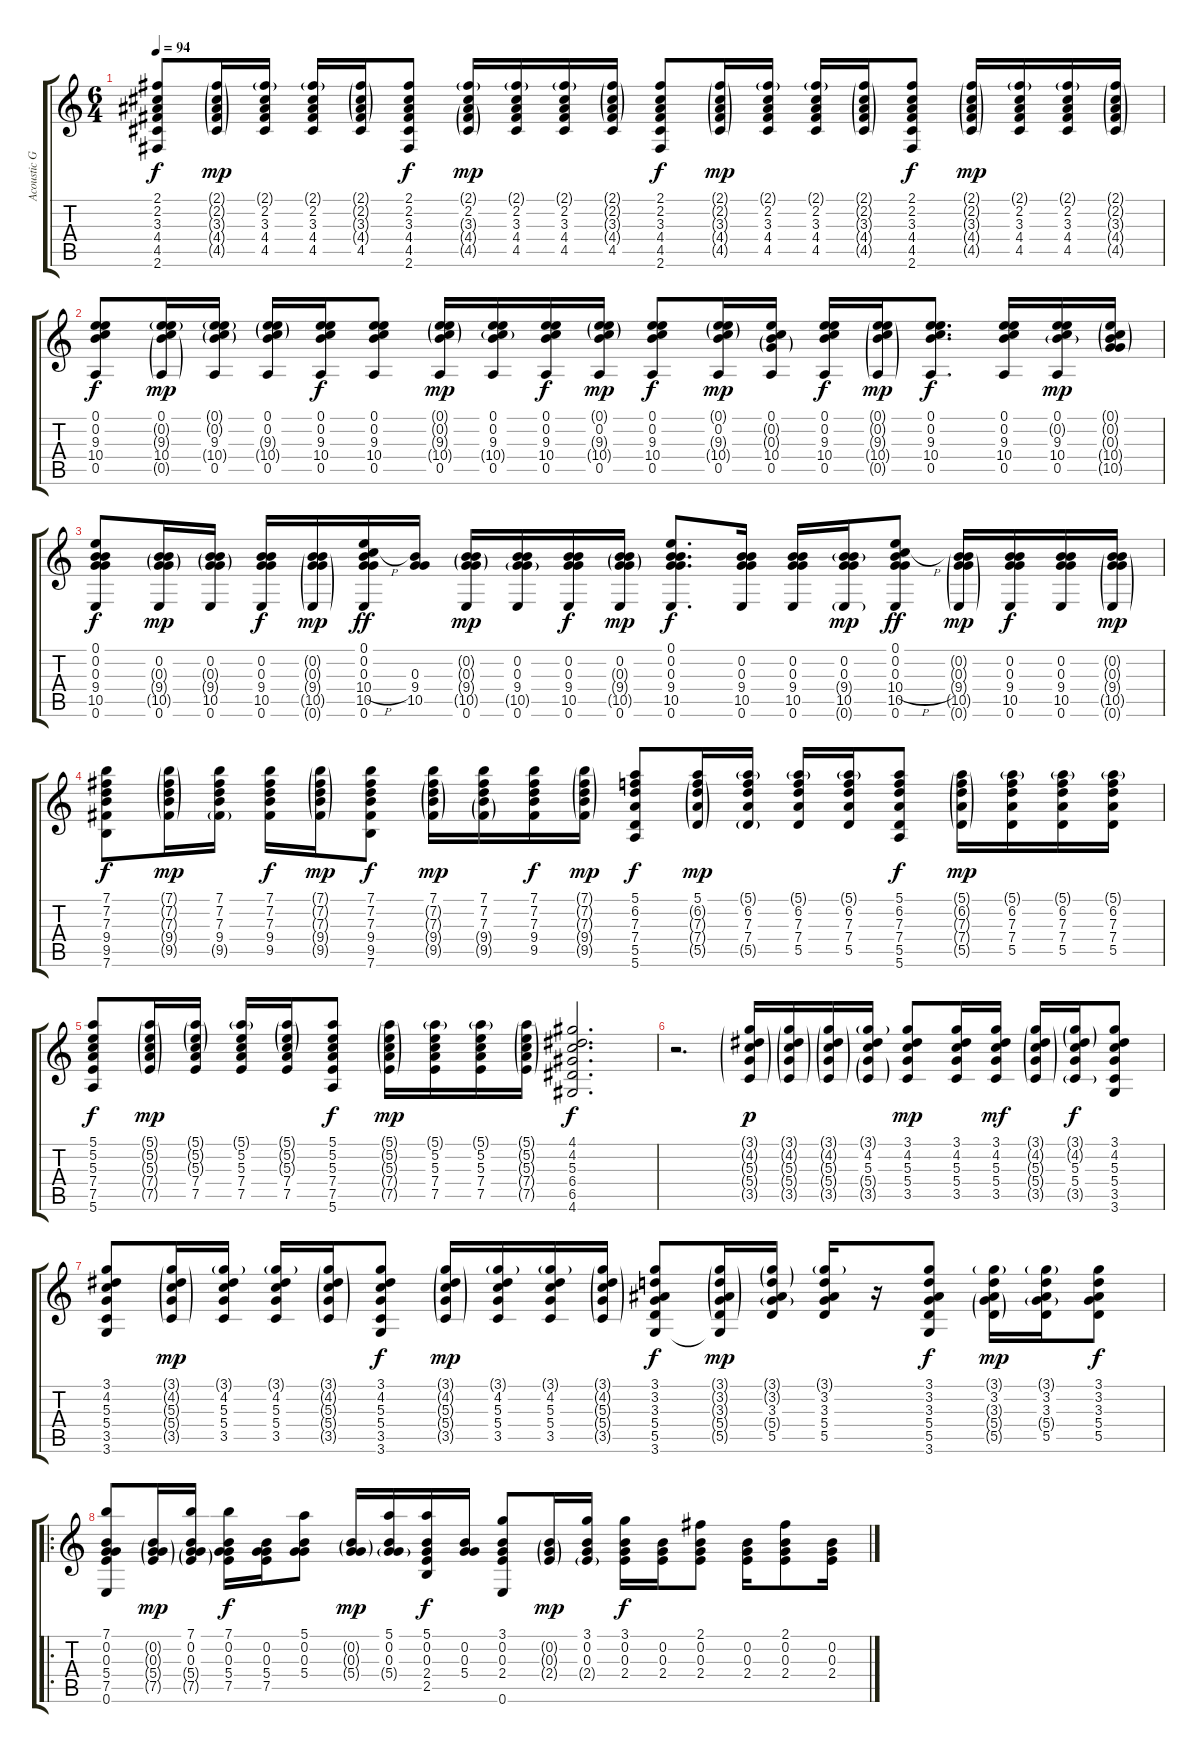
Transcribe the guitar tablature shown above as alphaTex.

\track ("Acoustic Guitar" "Acoustic G") {instrument acousticguitarsteel}
\staff {score tabs}
\tuning (E4 B3 G3 D3 A2 E2) {hide}
\ts (6 4)
\tempo 94
\clef g2
\ks c
(2.1 2.2 3.3 4.4 4.5 2.6).8{dy f} (2.1{g} 2.2{g} 3.3{g} 4.4{g} 4.5{g}).16{dy mp} (2.1{g} 2.2 3.3 4.4 4.5).16 (2.1{g} 2.2 3.3 4.4 4.5).16 (2.1{g} 2.2{g} 3.3{g} 4.4{g} 4.5).16 (2.1 2.2 3.3 4.4 4.5 2.6).8{dy f} (2.1{g} 2.2 3.3{g} 4.4{g} 4.5{g}).16{dy mp} (2.1{g} 2.2 3.3 4.4 4.5).16 (2.1{g} 2.2 3.3 4.4 4.5).16 (2.1{g} 2.2{g} 3.3{g} 4.4{g} 4.5).16 (2.1 2.2 3.3 4.4 4.5 2.6).8{dy f} (2.1{g} 2.2{g} 3.3{g} 4.4{g} 4.5{g}).16{dy mp} (2.1{g} 2.2 3.3 4.4 4.5).16 (2.1{g} 2.2 3.3 4.4 4.5).16 (2.1{g} 2.2{g} 3.3{g} 4.4{g} 4.5{g}).16 (2.1 2.2 3.3 4.4 4.5 2.6).8{dy f} (2.1{g} 2.2{g} 3.3{g} 4.4{g} 4.5{g}).16{dy mp} (2.1{g} 2.2 3.3 4.4 4.5).16 (2.1{g} 2.2 3.3 4.4 4.5).16 (2.1{g} 2.2{g} 3.3{g} 4.4{g} 4.5{g}).16 |
(0.1 0.2 9.3 10.4 0.5).8{dy f} (0.1 0.2{g} 9.3{g} 10.4 0.5{g}).16{dy mp} (0.1{g} 0.2{g} 9.3 10.4{g} 0.5).16 (0.1 0.2 9.3{g} 10.4{g} 0.5).16 (0.1 0.2 9.3 10.4 0.5).16{dy f} (0.1 0.2 9.3 10.4 0.5).8 (0.1{g} 0.2{g} 9.3{g} 10.4{g} 0.5).16{dy mp} (0.1 0.2 9.3 10.4{g} 0.5).16 (0.1 0.2 9.3 10.4 0.5).16{dy f} (0.1{g} 0.2 9.3{g} 10.4{g} 0.5).16{dy mp} (0.1 0.2 9.3 10.4 0.5).8{dy f} (0.1{g} 0.2 9.3{g} 10.4{g} 0.5).16{dy mp} (0.1 0.2{g} 0.3{g} 10.4 0.5).16 (0.1 0.2 9.3 10.4 0.5).16{dy f} (0.1{g} 0.2{g} 9.3{g} 10.4{g} 0.5{g}).16{dy mp} (0.1 0.2 9.3 10.4 0.5).8{d dy f} (0.1 0.2 9.3 10.4 0.5).16 (0.1 0.2{g} 9.3 10.4 0.5).16{dy mp} (0.1{g} 0.2{g} 0.3{g} 10.4{g} 10.5{g}).16 |
(0.1 0.2 0.3 9.4 10.5 0.6).8{dy f} (0.2 0.3{g} 9.4{g} 10.5{g} 0.6).16{dy mp} (0.2 0.3{g} 9.4{g} 10.5 0.6).16 (0.2 0.3 9.4 10.5 0.6).16{dy f} (0.2{g} 0.3{g} 9.4{g} 10.5{g} 0.6{g}).16{dy mp} (0.1 0.2 0.3 10.4{h} 10.5 0.6).16{dy ff} (0.3 9.4 10.5).16 (0.2{g} 0.3{g} 9.4{g} 10.5{g} 0.6).16{dy mp} (0.2 0.3 9.4 10.5{g} 0.6).16 (0.2 0.3 9.4 10.5 0.6).16{dy f} (0.2 0.3{g} 9.4{g} 10.5{g} 0.6).16{dy mp} (0.1 0.2 0.3 9.4 10.5 0.6).8{d dy f} (0.2 0.3 9.4 10.5 0.6).16 (0.2 0.3 9.4 10.5 0.6).16 (0.2 0.3 9.4{g} 10.5 0.6{g}).16{dy mp} (0.1 0.2 0.3 10.4{h} 10.5 0.6).8{dy ff} (0.2{g} 0.3{g} 9.4{g} 10.5{g} 0.6{g}).16{dy mp} (0.2 0.3 9.4 10.5 0.6).16{dy f} (0.2 0.3 9.4 10.5 0.6).16 (0.2{g} 0.3{g} 9.4{g} 10.5{g} 0.6{g}).16{dy mp} |
(7.1 7.2 7.3 9.4 9.5 7.6).8{dy f} (7.1{g} 7.2{g} 7.3{g} 9.4{g} 9.5{g}).16{dy mp} (7.1 7.2 7.3 9.4 9.5{g}).16 (7.1 7.2 7.3 9.4 9.5).16{dy f} (7.1{g} 7.2{g} 7.3{g} 9.4{g} 9.5{g}).16{dy mp} (7.1 7.2 7.3 9.4 9.5 7.6).8{dy f} (7.1 7.2{g} 7.3{g} 9.4{g} 9.5{g}).16{dy mp} (7.1 7.2 7.3 9.4{g} 9.5{g}).16 (7.1 7.2 7.3 9.4 9.5).16{dy f} (7.1{g} 7.2{g} 7.3{g} 9.4{g} 9.5{g}).16{dy mp} (5.1 6.2 7.3 7.4 5.5 5.6).8{dy f} (5.1 6.2{g} 7.3{g} 7.4{g} 5.5{g}).16{dy mp} (5.1{g} 6.2 7.3 7.4 5.5{g}).16 (5.1{g} 6.2 7.3 7.4 5.5).16 (5.1{g} 6.2 7.3 7.4 5.5).16 (5.1 6.2 7.3 7.4 5.5 5.6).8{dy f} (5.1{g} 6.2{g} 7.3{g} 7.4{g} 5.5{g}).16{dy mp} (5.1{g} 6.2 7.3 7.4 5.5).16 (5.1{g} 6.2 7.3 7.4 5.5).16 (5.1{g} 6.2 7.3 7.4 5.5).16 |
(5.1 5.2 5.3 7.4 7.5 5.6).8{dy f} (5.1{g} 5.2{g} 5.3{g} 7.4{g} 7.5{g}).16{dy mp} (5.1{g} 5.2{g} 5.3{g} 7.4 7.5).16 (5.1{g} 5.2 5.3 7.4 7.5).16 (5.1{g} 5.2{g} 5.3{g} 7.4 7.5).16 (5.1 5.2 5.3 7.4 7.5 5.6).8{dy f} (5.1{g} 5.2{g} 5.3{g} 7.4{g} 7.5{g}).16{dy mp} (5.1{g} 5.2 5.3 7.4 7.5).16 (5.1{g} 5.2 5.3 7.4 7.5).16 (5.1{g} 5.2{g} 5.3{g} 7.4{g} 7.5{g}).16 (4.1 4.2 5.3 6.4 6.5 4.6).2{d dy f} |
r.2{d} (3.1{g} 4.2{g} 5.3{g} 5.4{g} 3.5{g}).16{dy p} (3.1{g} 4.2{g} 5.3{g} 5.4{g} 3.5{g}).16 (3.1{g} 4.2{g} 5.3{g} 5.4{g} 3.5{g}).16 (3.1{g} 4.2 5.3 5.4{g} 3.5{g}).16 (3.1 4.2 5.3 5.4 3.5).8{dy mp} (3.1 4.2 5.3 5.4 3.5).16 (3.1 4.2 5.3 5.4 3.5).16{dy mf} (3.1{g} 4.2{g} 5.3{g} 5.4{g} 3.5{g}).16 (3.1{g} 4.2{g} 5.3 5.4 3.5{g}).16{dy f} (3.1 4.2 5.3 5.4 3.5 3.6).8 |
(3.1 4.2 5.3 5.4 3.5 3.6).8 (3.1{g} 4.2{g} 5.3{g} 5.4{g} 3.5{g}).16{dy mp} (3.1{g} 4.2 5.3 5.4 3.5).16 (3.1{g} 4.2 5.3 5.4 3.5).16 (3.1{g} 4.2{g} 5.3{g} 5.4{g} 3.5{g}).16 (3.1 4.2 5.3 5.4 3.5 3.6).8{dy f} (3.1{g} 4.2{g} 5.3{g} 5.4{g} 3.5{g}).16{dy mp} (3.1{g} 4.2 5.3 5.4 3.5).16 (3.1{g} 4.2 5.3 5.4 3.5).16 (3.1{g} 4.2{g} 5.3{g} 5.4{g} 3.5{g}).16 (3.1 3.2 3.3 5.4 5.5 3.6).8{dy f} (3.1{g} 3.2{g} 3.3{g} 5.4{g} 5.5{g} 3.6{t}).16{dy mp} (3.1{g} 3.2{g} 3.3 5.4{g} 5.5).16 (3.1{g} 3.2 3.3 5.4 5.5).16 r.16 (3.1 3.2 3.3 5.4 5.5 3.6).8{dy f} (3.1{g} 3.2 3.3{g} 5.4{g} 5.5{g}).16{dy mp} (3.1{g} 3.2 3.3 5.4{g} 5.5).16 (3.1 3.2 3.3 5.4 5.5).8{dy f} |
\ro
(7.1 0.2 0.3 5.4 7.5 0.6).8 (0.2{g} 0.3{g} 5.4{g} 7.5{g}).16{dy mp} (7.1 0.2 0.3 5.4{g} 7.5{g}).16 (7.1 0.2 0.3 5.4 7.5).16{dy f} (0.2 0.3 5.4 7.5).16 (5.1 0.2 0.3 5.4).8 (0.2{g} 0.3{g} 5.4{g}).16{dy mp} (5.1 0.2 0.3 5.4{g}).16 (5.1 0.2 0.3 2.4 2.5).16{dy f} (0.2 0.3 5.4).16 (3.1 0.2 0.3 2.4 0.6).8 (0.2{g} 0.3{g} 2.4{g}).16{dy mp} (3.1 0.2 0.3 2.4{g}).16 (3.1 0.2 0.3 2.4).16{dy f} (0.2 0.3 2.4).16 (2.1 0.2 0.3 2.4).8 (0.2 0.3 2.4).16 (2.1 0.2 0.3 2.4).8 (0.2 0.3 2.4).16
